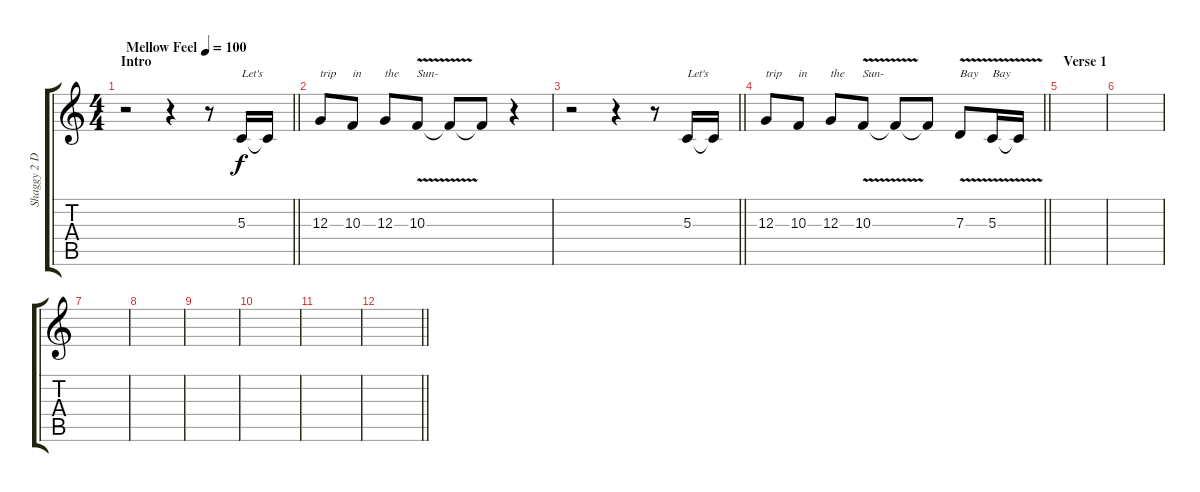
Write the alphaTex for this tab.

\track ("Shaggy 2 Dope" "Shaggy 2 D") {instrument lead8bassandlead}
\staff {score tabs}
\tuning (E4 B3 G3 D3 A2 E2) {hide}
\ts (4 4)
\section ("" "Intro")
\tempo (100 "Mellow Feel")
\clef g2
\barLineRight lightlight
\ks c
r.2{dy f instrument lead8bassandlead} r.4 r.8 5.3.16{txt "Let's"} 5.3{t}.16 |
12.3.8{txt "trip"} 10.3.8{txt "in"} 12.3.8{txt "the"} 10.3{v}.8{txt "Sun-"} 10.3{t}.8 10.3{t}.8 r.4 |
\barLineRight lightlight
r.2 r.4 r.8 5.3.16{txt "Let's"} 5.3{t}.16 |
\barLineRight lightlight
12.3.8{txt "trip"} 10.3.8{txt "in"} 12.3.8{txt "the"} 10.3{v}.8{txt "Sun-"} 10.3{t}.8 10.3{t}.8 7.3{v}.8{txt "Bay"} 5.3{v}.16{txt "Bay"} 5.3{t}.16 |
\section ("" "Verse 1")
|
|
|
|
|
|
|
\barLineRight lightlight
